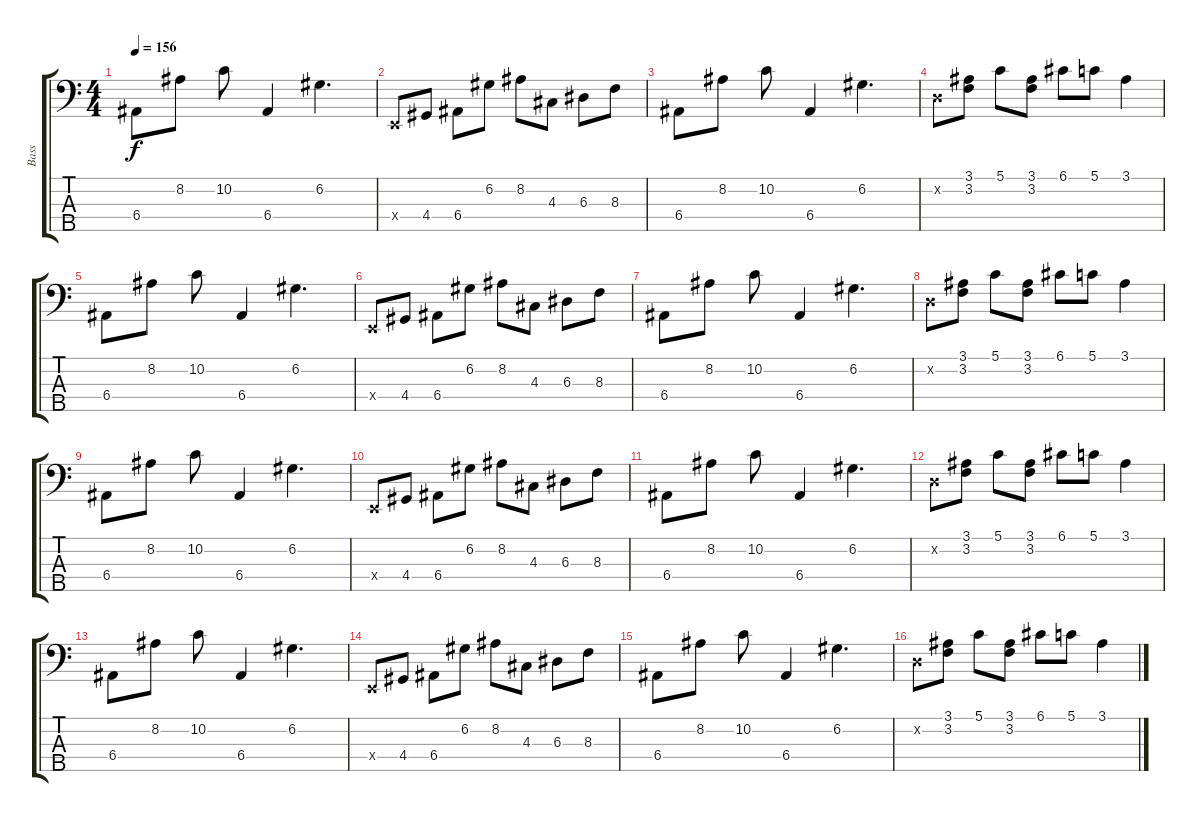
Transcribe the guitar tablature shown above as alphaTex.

\track ("Bass" "Bass") {instrument electricbassfinger}
\staff {score tabs}
\tuning (G2 D2 A1 E1 B0) {hide}
\ts (4 4)
\tempo 156
\clef f4
\ks c
6.4.8{dy f} 8.2.8 10.2.8 6.4.4 6.2.4{d} |
0.4{x}.8 4.4.8 6.4.8 6.2.8 8.2.8 4.3.8 6.3.8 8.3.8 |
6.4.8 8.2.8 10.2.8 6.4.4 6.2.4{d} |
0.2{x}.8 (3.1 3.2).8 5.1.8 (3.1 3.2).8 6.1.8 5.1.8 3.1.4 |
6.4.8 8.2.8 10.2.8 6.4.4 6.2.4{d} |
0.4{x}.8 4.4.8 6.4.8 6.2.8 8.2.8 4.3.8 6.3.8 8.3.8 |
6.4.8 8.2.8 10.2.8 6.4.4 6.2.4{d} |
0.2{x}.8 (3.1 3.2).8 5.1.8 (3.1 3.2).8 6.1.8 5.1.8 3.1.4 |
6.4.8 8.2.8 10.2.8 6.4.4 6.2.4{d} |
0.4{x}.8 4.4.8 6.4.8 6.2.8 8.2.8 4.3.8 6.3.8 8.3.8 |
6.4.8 8.2.8 10.2.8 6.4.4 6.2.4{d} |
0.2{x}.8 (3.1 3.2).8 5.1.8 (3.1 3.2).8 6.1.8 5.1.8 3.1.4 |
6.4.8 8.2.8 10.2.8 6.4.4 6.2.4{d} |
0.4{x}.8 4.4.8 6.4.8 6.2.8 8.2.8 4.3.8 6.3.8 8.3.8 |
6.4.8 8.2.8 10.2.8 6.4.4 6.2.4{d} |
0.2{x}.8 (3.1 3.2).8 5.1.8 (3.1 3.2).8 6.1.8 5.1.8 3.1.4
